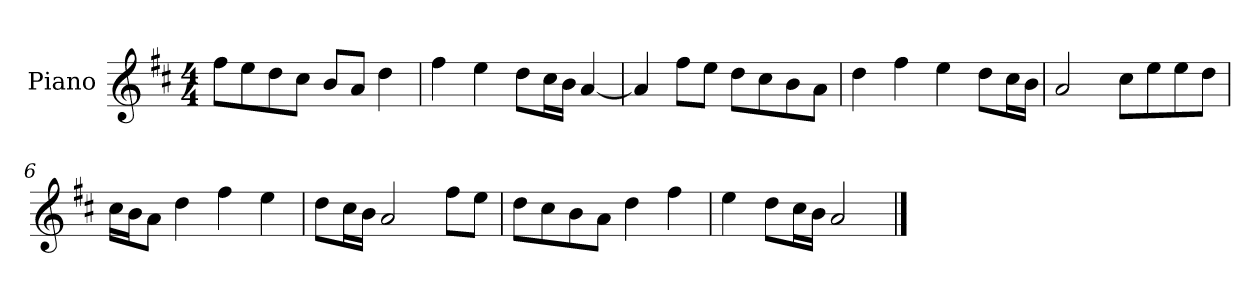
**kern
*part1
*staff1
*I"Piano
*I'P-no
*clefG2
*k[f#c#]
*M4/4
*MM90
=1
8ff#\L
8ee\
8dd\
8cc#\J
8b/L
8a/J
4dd\
=2
4ff#\
4ee\
8dd\L
16cc#\L
16b\JJ
[4a/
=3
4a/]
8ff#\L
8ee\J
8dd\L
8cc#\
8b\
8a\J
=4
4dd\
4ff#\
4ee\
8dd\L
16cc#\L
16b\JJ
=5
2a/
8cc#\L
8ee\
8ee\
8dd\J
=6
16cc#\LL
16b\J
8a\J
4dd\
4ff#\
4ee\
!!LO:LB:g=z
=7
8dd\L
16cc#\L
16b\JJ
2a/
8ff#\L
8ee\J
=8
8dd\L
8cc#\
8b\
8a\J
4dd\
4ff#\
=9
4ee\
8dd\L
16cc#\L
16b\JJ
2a/
==
*-
